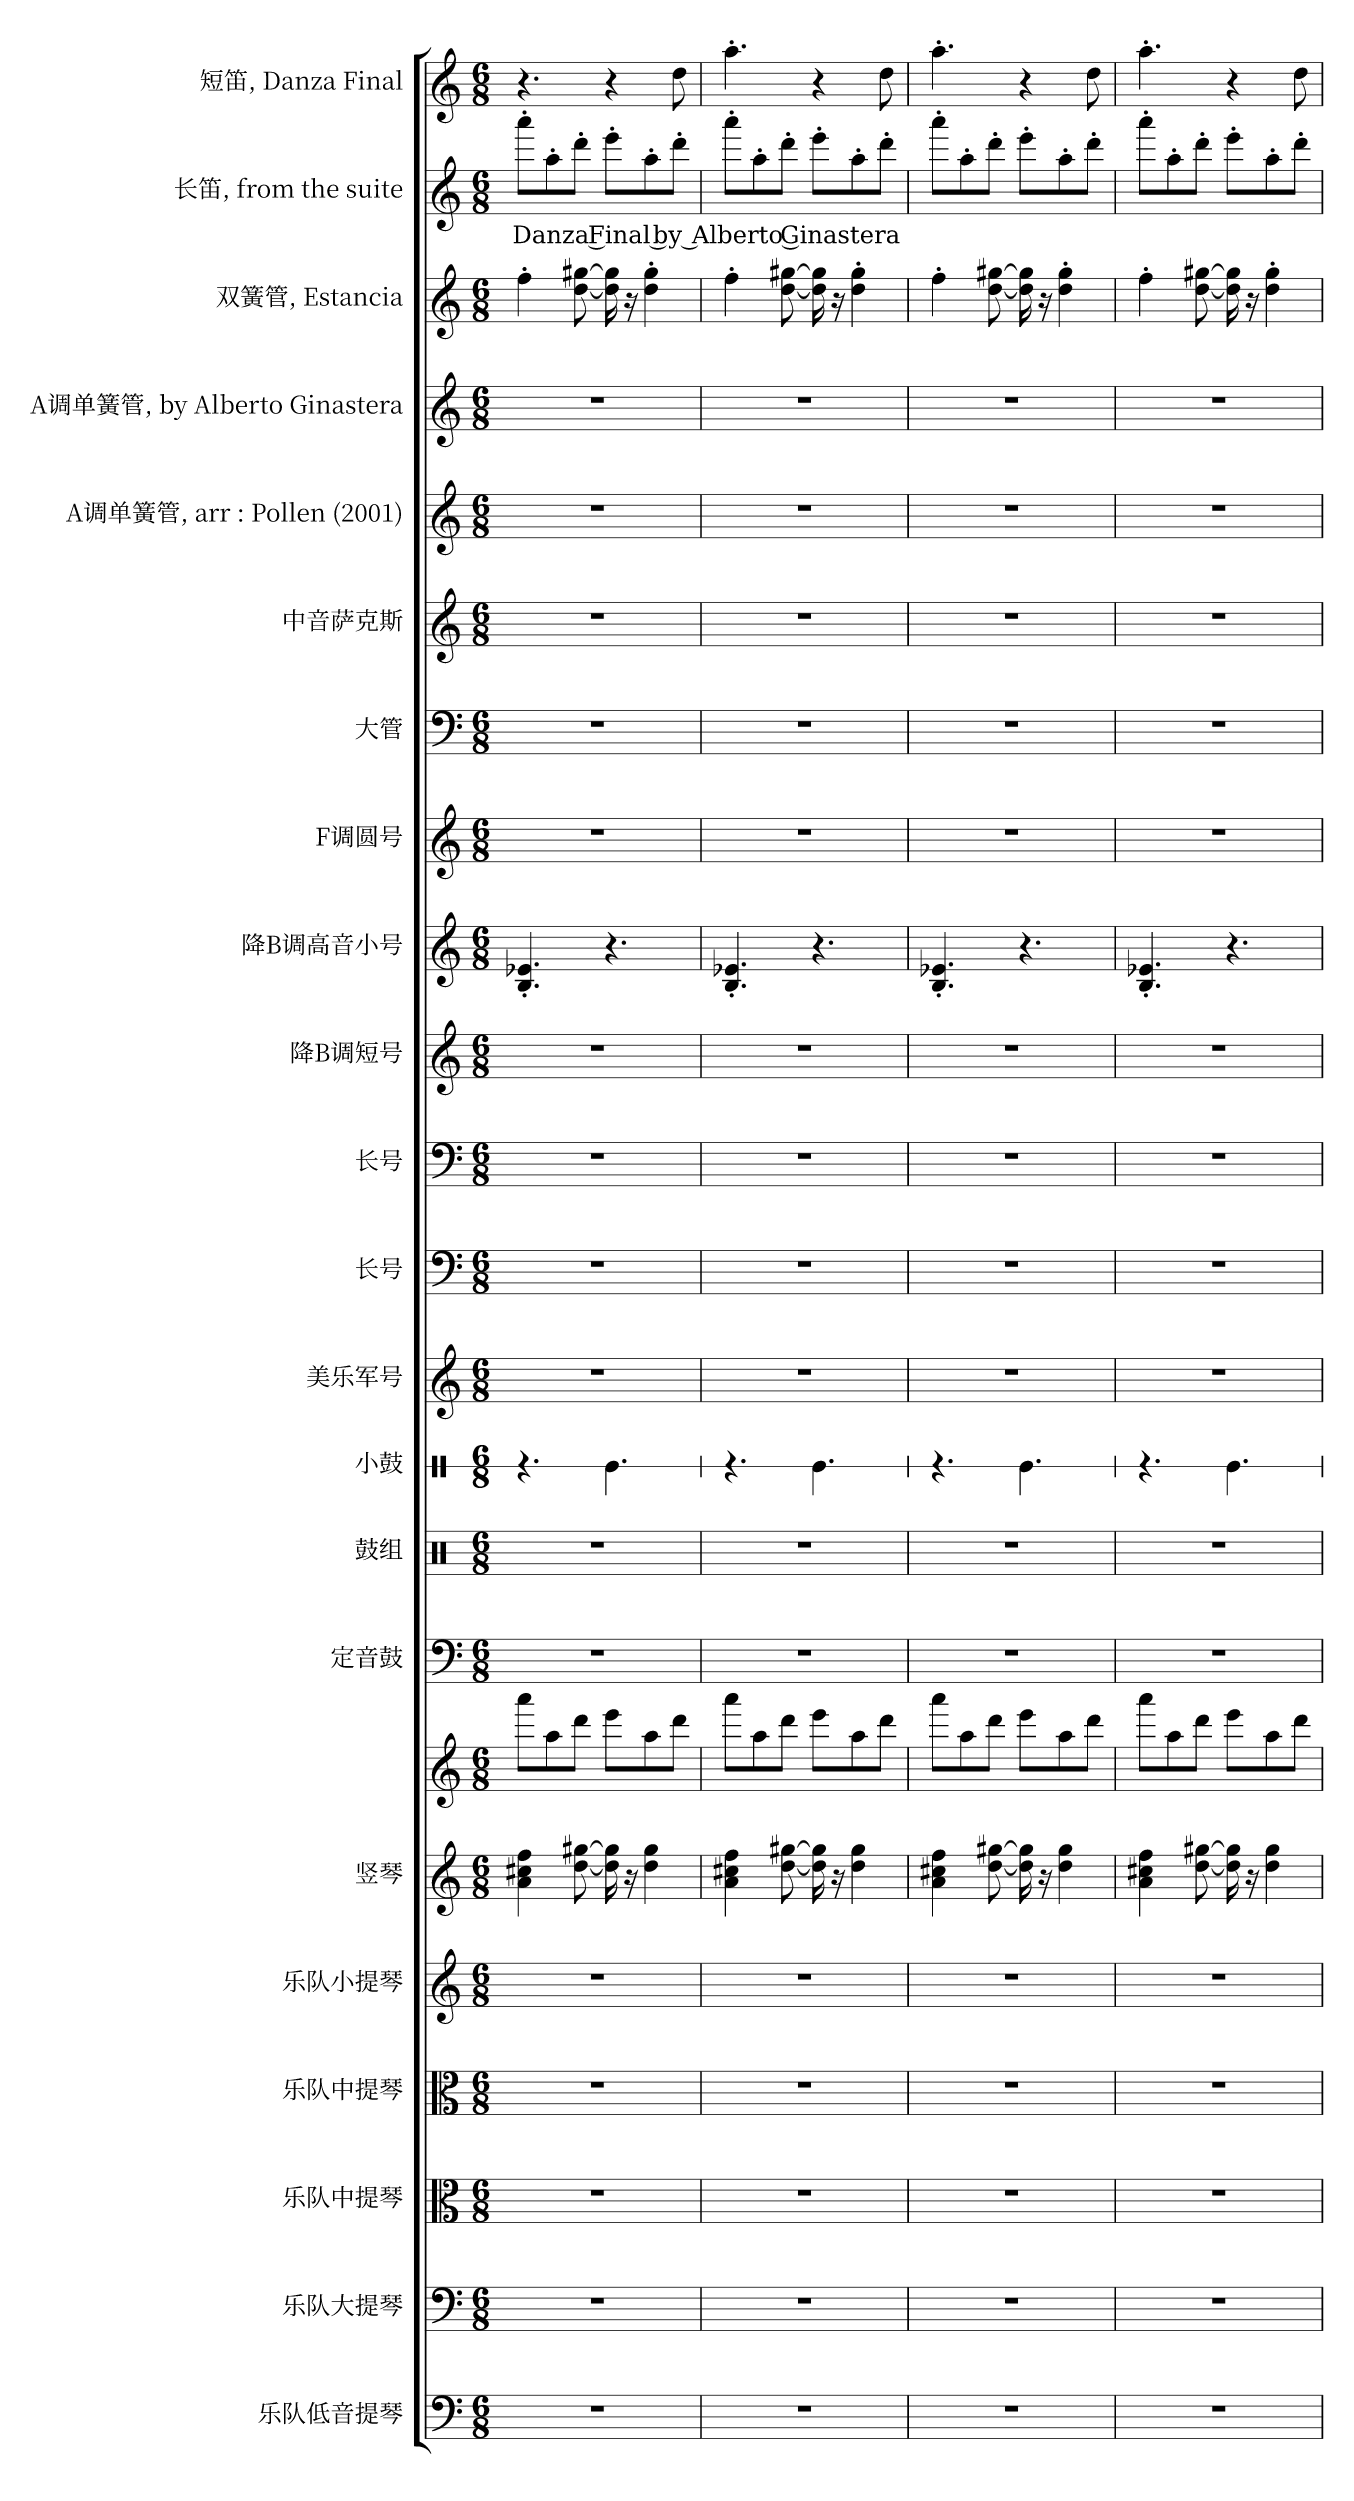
**kern	**kern	**kern	**kern	**kern	**kern	**kern	**kern	**kern	**kern	**kern	**kern	**kern	**kern	**kern	**kern	**kern	**kern	**kern	**kern	**kern	**kern	**text	**kern
*part22	*part21	*part20	*part19	*part18	*part17	*part17	*part16	*part15	*part14	*part13	*part12	*part11	*part10	*part9	*part8	*part7	*part6	*part5	*part4	*part3	*part2	*part2	*part1
*staff23	*staff22	*staff21	*staff20	*staff19	*staff18	*staff17	*staff16	*staff15	*staff14	*staff13	*staff12	*staff11	*staff10	*staff9	*staff8	*staff7	*staff6	*staff5	*staff4	*staff3	*staff2	*staff2	*staff1
*I"乐队低音提琴	*I"乐队大提琴	*I"乐队中提琴	*I"乐队中提琴	*I"乐队小提琴	*I"竖琴	*	*I"定音鼓	*I"鼓组	*I"小鼓	*I"美乐军号	*I"长号	*I"长号	*I"降B调短号	*I"降B调高音小号	*I"F调圆号	*I"大管	*I"中音萨克斯	*I"A调单簧管, arr : Pollen (2001)	*I"A调单簧管, by Alberto Ginastera	*I"双簧管, Estancia	*I"长笛, from the suite	*	*I"短笛, Danza Final
*	*	*	*	*	*	*	*	*	*stria1	*	*	*	*	*	*	*	*	*	*	*	*	*	*
*clefF4	*clefF4	*clefC3	*clefC3	*clefG2	*clefG2	*clefG2	*clefF4	*clefX	*clefX	*clefG2	*clefF4	*clefF4	*clefG2	*clefG2	*clefG2	*clefF4	*clefG2	*clefG2	*clefG2	*clefG2	*clefG2	*	*clefG2
*ITrd7c12	*	*	*	*	*	*	*	*	*	*	*	*	*ITrd1c2	*ITrd-6c-10	*ITrd4c7	*	*ITrd5c9	*ITrd2c3	*ITrd2c3	*	*	*	*ITrd-7c-12
*k[]	*k[]	*k[]	*k[]	*k[]	*k[]	*k[]	*k[]	*k[]	*k[]	*k[]	*k[]	*k[]	*k[b-e-]	*k[b-e-]	*k[b-]	*k[]	*k[b-e-a-]	*k[f#c#g#]	*k[f#c#g#]	*k[]	*k[]	*	*k[]
*M6/8	*M6/8	*M6/8	*M6/8	*M6/8	*M6/8	*M6/8	*M6/8	*M6/8	*M6/8	*M6/8	*M6/8	*M6/8	*M6/8	*M6/8	*M6/8	*M6/8	*M6/8	*M6/8	*M6/8	*M6/8	*M6/8	*	*M6/8
*MM198	*MM198	*MM198	*MM198	*MM198	*MM198	*MM198	*MM198	*MM198	*MM198	*MM198	*MM198	*MM198	*MM198	*MM198	*MM198	*MM198	*MM198	*MM198	*MM198	*MM198	*MM198	*	*MM198
=1	=1	=1	=1	=1	=1	=1	=1	=1	=1	=1	=1	=1	=1	=1	=1	=1	=1	=1	=1	=1	=1	=1	=1
2.r	2.r	2.r	2.r	2.r	4a\ 4cc#X\ 4ff\	8aaa\L	2.r	2.r	4.r	2.r	2.r	2.r	2.r	4.a/' 4.dd-X/'	2.r	2.r	2.r	2.r	2.r	4ff'\	8aaa'\L	Danza Final by Alberto Ginastera	4.r
.	.	.	.	.	.	8aa\	.	.	.	.	.	.	.	.	.	.	.	.	.	.	8aa'\	.	.
.	.	.	.	.	[8dd\ [8gg#X\	8ddd\J	.	.	.	.	.	.	.	.	.	.	.	.	.	[8dd\ [8gg#X\	8ddd'\J	.	.
.	.	.	.	.	16dd\] 16gg#\]	8eee\L	.	.	4.Re\	.	.	.	.	4.r	.	.	.	.	.	16dd\] 16gg#\]	8eee'\L	.	4r
.	.	.	.	.	16r	.	.	.	.	.	.	.	.	.	.	.	.	.	.	16r	.	.	.
.	.	.	.	.	4dd\ 4gg#\	8aa\	.	.	.	.	.	.	.	.	.	.	.	.	.	4dd\' 4gg#\'	8aa'\	.	.
.	.	.	.	.	.	8ddd\J	.	.	.	.	.	.	.	.	.	.	.	.	.	.	8ddd'\J	.	8ddd\
!!LO:PB:g=z
=2	=2	=2	=2	=2	=2	=2	=2	=2	=2	=2	=2	=2	=2	=2	=2	=2	=2	=2	=2	=2	=2	=2	=2
2.r	2.r	2.r	2.r	2.r	4a\ 4cc#X\ 4ff\	8aaa\L	2.r	2.r	4.r	2.r	2.r	2.r	2.r	4.a/' 4.dd-X/'	2.r	2.r	2.r	2.r	2.r	4ff'\	8aaa'\L	.	4.aaa'\
.	.	.	.	.	.	8aa\	.	.	.	.	.	.	.	.	.	.	.	.	.	.	8aa'\	.	.
.	.	.	.	.	[8dd\ [8gg#X\	8ddd\J	.	.	.	.	.	.	.	.	.	.	.	.	.	[8dd\ [8gg#X\	8ddd'\J	.	.
.	.	.	.	.	16dd\] 16gg#\]	8eee\L	.	.	4.Re\	.	.	.	.	4.r	.	.	.	.	.	16dd\] 16gg#\]	8eee'\L	.	4r
.	.	.	.	.	16r	.	.	.	.	.	.	.	.	.	.	.	.	.	.	16r	.	.	.
.	.	.	.	.	4dd\ 4gg#\	8aa\	.	.	.	.	.	.	.	.	.	.	.	.	.	4dd\' 4gg#\'	8aa'\	.	.
.	.	.	.	.	.	8ddd\J	.	.	.	.	.	.	.	.	.	.	.	.	.	.	8ddd'\J	.	8ddd\
=3	=3	=3	=3	=3	=3	=3	=3	=3	=3	=3	=3	=3	=3	=3	=3	=3	=3	=3	=3	=3	=3	=3	=3
2.r	2.r	2.r	2.r	2.r	4a\ 4cc#X\ 4ff\	8aaa\L	2.r	2.r	4.r	2.r	2.r	2.r	2.r	4.a/' 4.dd-X/'	2.r	2.r	2.r	2.r	2.r	4ff'\	8aaa'\L	.	4.aaa'\
.	.	.	.	.	.	8aa\	.	.	.	.	.	.	.	.	.	.	.	.	.	.	8aa'\	.	.
.	.	.	.	.	[8dd\ [8gg#X\	8ddd\J	.	.	.	.	.	.	.	.	.	.	.	.	.	[8dd\ [8gg#X\	8ddd'\J	.	.
.	.	.	.	.	16dd\] 16gg#\]	8eee\L	.	.	4.Re\	.	.	.	.	4.r	.	.	.	.	.	16dd\] 16gg#\]	8eee'\L	.	4r
.	.	.	.	.	16r	.	.	.	.	.	.	.	.	.	.	.	.	.	.	16r	.	.	.
.	.	.	.	.	4dd\ 4gg#\	8aa\	.	.	.	.	.	.	.	.	.	.	.	.	.	4dd\' 4gg#\'	8aa'\	.	.
.	.	.	.	.	.	8ddd\J	.	.	.	.	.	.	.	.	.	.	.	.	.	.	8ddd'\J	.	8ddd\
=4	=4	=4	=4	=4	=4	=4	=4	=4	=4	=4	=4	=4	=4	=4	=4	=4	=4	=4	=4	=4	=4	=4	=4
2.r	2.r	2.r	2.r	2.r	4a\ 4cc#X\ 4ff\	8aaa\L	2.r	2.r	4.r	2.r	2.r	2.r	2.r	4.a/' 4.dd-X/'	2.r	2.r	2.r	2.r	2.r	4ff'\	8aaa'\L	.	4.aaa'\
.	.	.	.	.	.	8aa\	.	.	.	.	.	.	.	.	.	.	.	.	.	.	8aa'\	.	.
.	.	.	.	.	[8dd\ [8gg#X\	8ddd\J	.	.	.	.	.	.	.	.	.	.	.	.	.	[8dd\ [8gg#X\	8ddd'\J	.	.
.	.	.	.	.	16dd\] 16gg#\]	8eee\L	.	.	4.Re\	.	.	.	.	4.r	.	.	.	.	.	16dd\] 16gg#\]	8eee'\L	.	4r
.	.	.	.	.	16r	.	.	.	.	.	.	.	.	.	.	.	.	.	.	16r	.	.	.
.	.	.	.	.	4dd\ 4gg#\	8aa\	.	.	.	.	.	.	.	.	.	.	.	.	.	4dd\' 4gg#\'	8aa'\	.	.
.	.	.	.	.	.	8ddd\J	.	.	.	.	.	.	.	.	.	.	.	.	.	.	8ddd'\J	.	8ddd\
=	=	=	=	=	=	=	=	=	=	=	=	=	=	=	=	=	=	=	=	=	=	=	=
*-	*-	*-	*-	*-	*-	*-	*-	*-	*-	*-	*-	*-	*-	*-	*-	*-	*-	*-	*-	*-	*-	*-	*-
